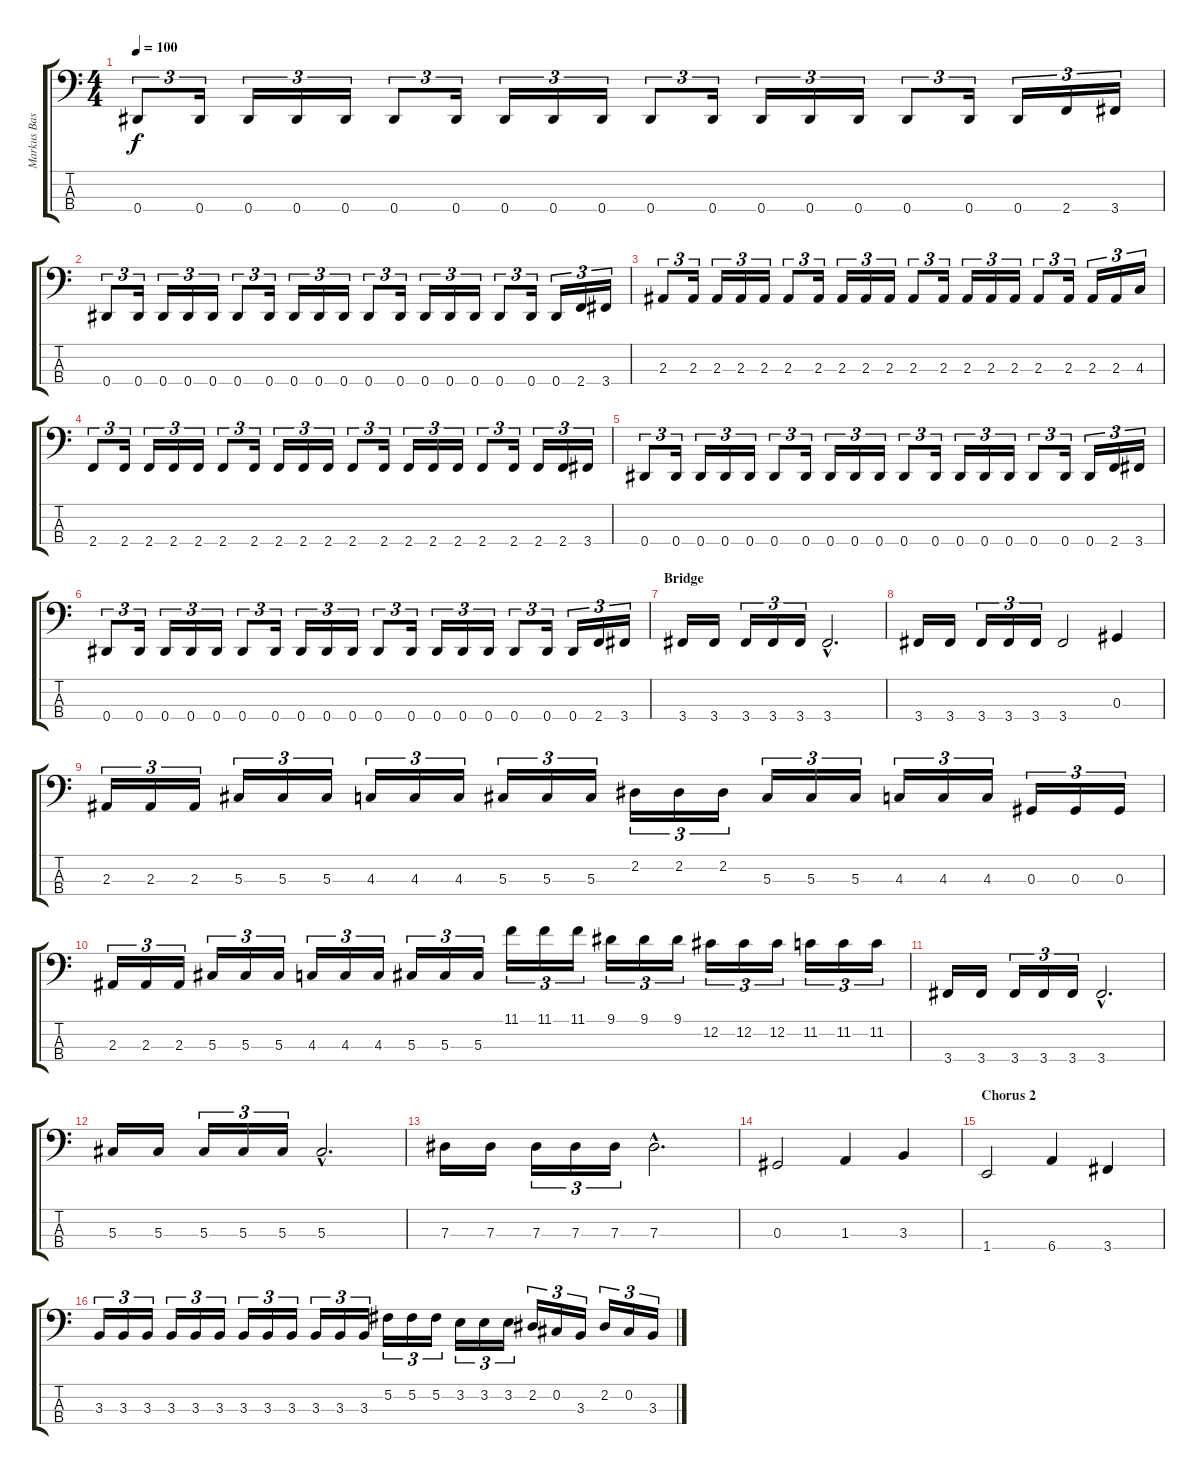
\track ("Markus Bass" "Markus Bas") {instrument electricbassfinger}
\staff {score tabs}
\tuning (Gb2 Db2 Ab1 Eb1) {hide}
\ts (4 4)
\tempo 100
\clef f4
\ks c
0.4.8{tu (3 2) dy f} 0.4.16{tu (3 2)} 0.4.16{tu (3 2)} 0.4.16{tu (3 2)} 0.4.16{tu (3 2)} 0.4.8{tu (3 2)} 0.4.16{tu (3 2)} 0.4.16{tu (3 2)} 0.4.16{tu (3 2)} 0.4.16{tu (3 2)} 0.4.8{tu (3 2)} 0.4.16{tu (3 2)} 0.4.16{tu (3 2)} 0.4.16{tu (3 2)} 0.4.16{tu (3 2)} 0.4.8{tu (3 2)} 0.4.16{tu (3 2)} 0.4.16{tu (3 2)} 2.4.16{tu (3 2)} 3.4.16{tu (3 2)} |
0.4.8{tu (3 2)} 0.4.16{tu (3 2)} 0.4.16{tu (3 2)} 0.4.16{tu (3 2)} 0.4.16{tu (3 2)} 0.4.8{tu (3 2)} 0.4.16{tu (3 2)} 0.4.16{tu (3 2)} 0.4.16{tu (3 2)} 0.4.16{tu (3 2)} 0.4.8{tu (3 2)} 0.4.16{tu (3 2)} 0.4.16{tu (3 2)} 0.4.16{tu (3 2)} 0.4.16{tu (3 2)} 0.4.8{tu (3 2)} 0.4.16{tu (3 2)} 0.4.16{tu (3 2)} 2.4.16{tu (3 2)} 3.4.16{tu (3 2)} |
2.3.8{tu (3 2)} 2.3.16{tu (3 2)} 2.3.16{tu (3 2)} 2.3.16{tu (3 2)} 2.3.16{tu (3 2)} 2.3.8{tu (3 2)} 2.3.16{tu (3 2)} 2.3.16{tu (3 2)} 2.3.16{tu (3 2)} 2.3.16{tu (3 2)} 2.3.8{tu (3 2)} 2.3.16{tu (3 2)} 2.3.16{tu (3 2)} 2.3.16{tu (3 2)} 2.3.16{tu (3 2)} 2.3.8{tu (3 2)} 2.3.16{tu (3 2)} 2.3.16{tu (3 2)} 2.3.16{tu (3 2)} 4.3.16{tu (3 2)} |
2.4.8{tu (3 2)} 2.4.16{tu (3 2)} 2.4.16{tu (3 2)} 2.4.16{tu (3 2)} 2.4.16{tu (3 2)} 2.4.8{tu (3 2)} 2.4.16{tu (3 2)} 2.4.16{tu (3 2)} 2.4.16{tu (3 2)} 2.4.16{tu (3 2)} 2.4.8{tu (3 2)} 2.4.16{tu (3 2)} 2.4.16{tu (3 2)} 2.4.16{tu (3 2)} 2.4.16{tu (3 2)} 2.4.8{tu (3 2)} 2.4.16{tu (3 2)} 2.4.16{tu (3 2)} 2.4.16{tu (3 2)} 3.4.16{tu (3 2)} |
0.4.8{tu (3 2)} 0.4.16{tu (3 2)} 0.4.16{tu (3 2)} 0.4.16{tu (3 2)} 0.4.16{tu (3 2)} 0.4.8{tu (3 2)} 0.4.16{tu (3 2)} 0.4.16{tu (3 2)} 0.4.16{tu (3 2)} 0.4.16{tu (3 2)} 0.4.8{tu (3 2)} 0.4.16{tu (3 2)} 0.4.16{tu (3 2)} 0.4.16{tu (3 2)} 0.4.16{tu (3 2)} 0.4.8{tu (3 2)} 0.4.16{tu (3 2)} 0.4.16{tu (3 2)} 2.4.16{tu (3 2)} 3.4.16{tu (3 2)} |
0.4.8{tu (3 2)} 0.4.16{tu (3 2)} 0.4.16{tu (3 2)} 0.4.16{tu (3 2)} 0.4.16{tu (3 2)} 0.4.8{tu (3 2)} 0.4.16{tu (3 2)} 0.4.16{tu (3 2)} 0.4.16{tu (3 2)} 0.4.16{tu (3 2)} 0.4.8{tu (3 2)} 0.4.16{tu (3 2)} 0.4.16{tu (3 2)} 0.4.16{tu (3 2)} 0.4.16{tu (3 2)} 0.4.8{tu (3 2)} 0.4.16{tu (3 2)} 0.4.16{tu (3 2)} 2.4.16{tu (3 2)} 3.4.16{tu (3 2)} |
\section ("" "Bridge")
3.4.16 3.4.16 3.4.16{tu (3 2)} 3.4.16{tu (3 2)} 3.4.16{tu (3 2)} 3.4{hac}.2{d} |
3.4.16 3.4.16 3.4.16{tu (3 2)} 3.4.16{tu (3 2)} 3.4.16{tu (3 2)} 3.4.2 0.3.4 |
2.3.16{tu (3 2)} 2.3.16{tu (3 2)} 2.3.16{tu (3 2)} 5.3.16{tu (3 2)} 5.3.16{tu (3 2)} 5.3.16{tu (3 2)} 4.3.16{tu (3 2)} 4.3.16{tu (3 2)} 4.3.16{tu (3 2)} 5.3.16{tu (3 2)} 5.3.16{tu (3 2)} 5.3.16{tu (3 2)} 2.2.16{tu (3 2)} 2.2.16{tu (3 2)} 2.2.16{tu (3 2)} 5.3.16{tu (3 2)} 5.3.16{tu (3 2)} 5.3.16{tu (3 2)} 4.3.16{tu (3 2)} 4.3.16{tu (3 2)} 4.3.16{tu (3 2)} 0.3.16{tu (3 2)} 0.3.16{tu (3 2)} 0.3.16{tu (3 2)} |
2.3.16{tu (3 2)} 2.3.16{tu (3 2)} 2.3.16{tu (3 2)} 5.3.16{tu (3 2)} 5.3.16{tu (3 2)} 5.3.16{tu (3 2)} 4.3.16{tu (3 2)} 4.3.16{tu (3 2)} 4.3.16{tu (3 2)} 5.3.16{tu (3 2)} 5.3.16{tu (3 2)} 5.3.16{tu (3 2)} 11.1.16{tu (3 2)} 11.1.16{tu (3 2)} 11.1.16{tu (3 2)} 9.1.16{tu (3 2)} 9.1.16{tu (3 2)} 9.1.16{tu (3 2)} 12.2.16{tu (3 2)} 12.2.16{tu (3 2)} 12.2.16{tu (3 2)} 11.2.16{tu (3 2)} 11.2.16{tu (3 2)} 11.2.16{tu (3 2)} |
3.4.16 3.4.16 3.4.16{tu (3 2)} 3.4.16{tu (3 2)} 3.4.16{tu (3 2)} 3.4{hac}.2{d} |
5.3.16 5.3.16 5.3.16{tu (3 2)} 5.3.16{tu (3 2)} 5.3.16{tu (3 2)} 5.3{hac}.2{d} |
7.3.16 7.3.16 7.3.16{tu (3 2)} 7.3.16{tu (3 2)} 7.3.16{tu (3 2)} 7.3{hac}.2{d} |
0.3.2 1.3.4 3.3.4 |
\section ("" "Chorus 2")
1.4.2 6.4.4 3.4.4 |
3.3.16{tu (3 2)} 3.3.16{tu (3 2)} 3.3.16{tu (3 2)} 3.3.16{tu (3 2)} 3.3.16{tu (3 2)} 3.3.16{tu (3 2)} 3.3.16{tu (3 2)} 3.3.16{tu (3 2)} 3.3.16{tu (3 2)} 3.3.16{tu (3 2)} 3.3.16{tu (3 2)} 3.3.16{tu (3 2)} 5.2.16{tu (3 2)} 5.2.16{tu (3 2)} 5.2.16{tu (3 2)} 3.2.16{tu (3 2)} 3.2.16{tu (3 2)} 3.2.16{tu (3 2)} 2.2.16{tu (3 2)} 0.2.16{tu (3 2)} 3.3.16{tu (3 2)} 2.2.16{tu (3 2)} 0.2.16{tu (3 2)} 3.3.16{tu (3 2)}
